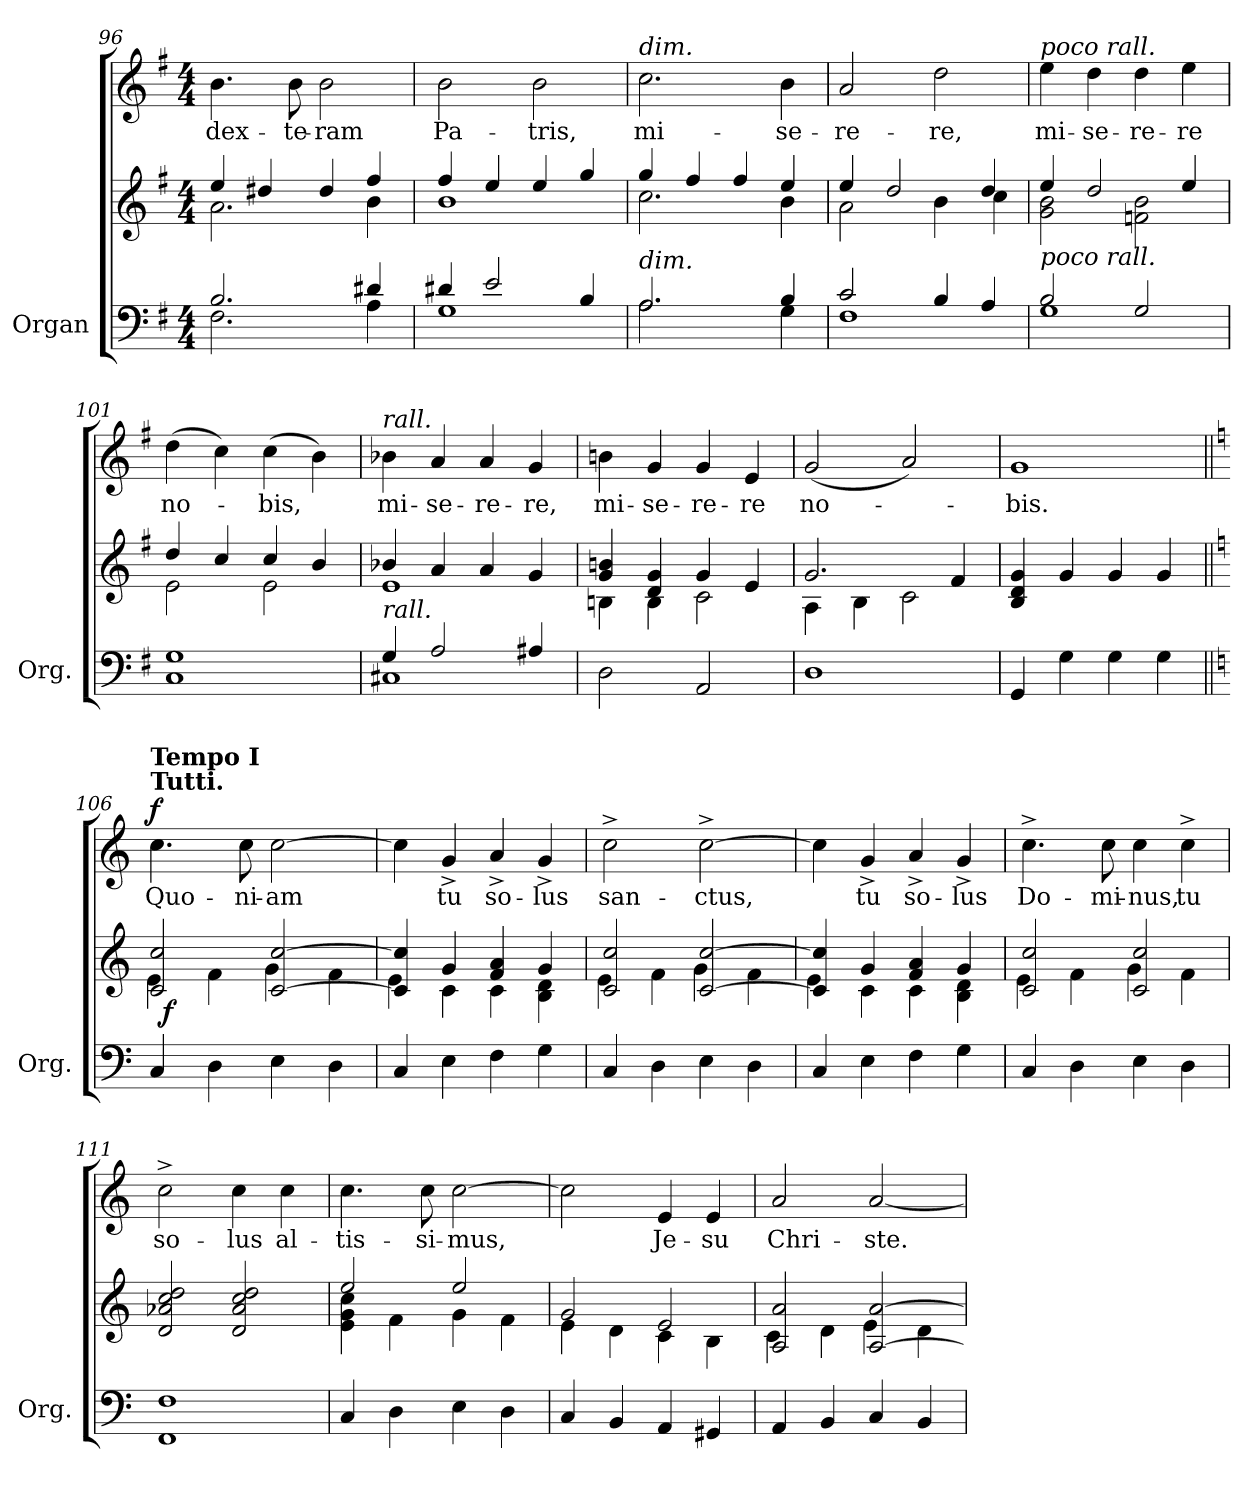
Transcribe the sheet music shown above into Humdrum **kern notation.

**kern	**kern	**dynam	**kern	**text	**dynam
*part2	*part2	*part2	*part1	*part1	*part1
*staff3	*staff2	*staff2/3	*staff1	*staff1	*staff1
*I"Organ	*	*	*	*	*
*I'Org.	*	*	*	*	*
*clefF4	*clefG2	*	*clefG2	*	*
*k[f#]	*k[f#]	*	*k[f#]	*	*
*G:	*G:	*	*G:	*	*
*M4/4	*M4/4	*	*M4/4	*	*
=96	=96	=96	=96	=96	=96
*^	*^	*	*	*	*
2.B/	2.F#\	4ee/	2.a\	.	4.b\	dex-	.
.	.	4dd#X/	.	.	.	.	.
.	.	.	.	.	8b\	-te-	.
.	.	4dd#/	.	.	2b\	-ram	.
4d#X/	4A\	4ff#/	4b\	.	.	.	.
=97	=97	=97	=97	=97	=97	=97	=97
4d#X/	1G	4ff#/	1b	.	2b\	Pa-	.
2e/	.	4ee/	.	.	.	.	.
.	.	4ee/	.	.	2b\	-tris,	.
4B/	.	4gg/	.	.	.	.	.
=98	=98	=98	=98	=98	=98	=98	=98
!	!	!	!	!	!LO:TX:a:i:t=dim.	!	!
!LO:TX:a:i:t=dim.	!	!	!	!	!	!	!
2.A/	2.A\	4gg/	2.cc\	.	2.cc\	mi-	.
.	.	4ff#/	.	.	.	.	.
.	.	4ff#/	.	.	.	.	.
4B/	4G\	4ee/	4b\	.	4b\	-se-	.
=99	=99	=99	=99	=99	=99	=99	=99
2c/	1F#	4ee/	2a\	.	2a/	-re-	.
.	.	2dd/	.	.	.	.	.
4B/	.	.	4b\	.	2dd\	-re,	.
4A/	.	4dd/	4cc\	.	.	.	.
=100	=100	=100	=100	=100	=100	=100	=100
!	!	!	!	!	!LO:TX:a:i:t=poco rall.	!	!
!LO:TX:a:i:t=poco rall.	!	!	!	!	!	!	!
2B/	1G	4ee/	2g\ 2b\	.	4ee\	mi-	.
.	.	2dd/	.	.	4dd\	-se-	.
2G/	.	.	2fn\ 2b\	.	4dd\	-re-	.
.	.	4ee/	.	.	4ee\	-re	.
!!LO:LB:g=z
=101	=101	=101	=101	=101	=101	=101	=101
1G	1C	4dd/	2e\	.	(4dd\	no-	.
.	.	4cc/	.	.	4cc\)	.	.
.	.	4cc/	2e\	.	(4cc\	-bis,	.
.	.	4b/	.	.	4b\)	.	.
=102	=102	=102	=102	=102	=102	=102	=102
!	!	!	!	!	!LO:TX:a:i:t=rall.	!	!
!LO:TX:a:i:t=rall.	!	!	!	!	!	!	!
4G/	1C#X	4b-X/	1e	.	4b-X\	mi-	.
2A/	.	4a/	.	.	4a/	-se-	.
.	.	4a/	.	.	4a/	-re-	.
4A#X/	.	4g/	.	.	4g/	-re,	.
*v	*v	*	*	*	*	*	*
=103	=103	=103	=103	=103	=103	=103
2D\	4g/ 4bn/	4Bn\	.	4bn\	mi-	.
.	4d/ 4g/	4B\	.	4g/	-se-	.
2AA/	4g/	2c\	.	4g/	-re-	.
.	4e/	.	.	4e/	-re	.
=104	=104	=104	=104	=104	=104	=104
1D	2.g/	4A\	.	(2g/	no-	.
.	.	4B\	.	.	.	.
.	.	2c\	.	2a/)	.	.
.	4f#/	.	.	.	.	.
*	*v	*v	*	*	*	*
=105	=105	=105	=105	=105	=105
4GG/	4B/ 4d/ 4g/	.	1g	-bis.	.
4G\	4g/	.	.	.	.
4G\	4g/	.	.	.	.
4G\	4g/	.	.	.	.
=106||	=106||	=106||	=106||	=106||	=106||
*k[]	*k[]	*	*k[]	*	*
*C:	*C:	*	*C:	*	*
*	*	*	*MM160	*	*
*	*^	*	*	*	*
!	!	!	!	!LO:TX:a:B:t=Tutti.	!	!
!	!	!	!	!LO:TX:a:B:t=Tempo I	!	!
!	!	!	!	!	!	!LO:DY:b
*	*	*^	*	*	*	*
4C/	2c/ 2cc/	4e\	32ryy	.	4.cc\	Quo-	f
!	!	!	!	!LO:DY:b	!	!	!
.	.	.	2ryy	f	.	.	.
4D\	.	4f\	.	.	.	.	.
.	.	.	.	.	8cc\	-ni-	.
4E\	[<2c/ [>2cc/	4g\	.	.	[2cc\	-am	.
.	.	.	4...ryy	.	.	.	.
4D\	.	4f\	.	.	.	.	.
*	*	*v	*v	*	*	*	*
!!LO:LB:g=z
=107	=107	=107	=107	=107	=107	=107
4C/	4c/] 4cc/]	4e\	.	4cc\]	.	.
4E\	4g/	4c\	.	4g^>/	tu	.
4F\	4f/ 4a/	4c\	.	4a^>/	so-	.
4G\	4g/	4B\ 4d\	.	4g^>/	-lus	.
=108	=108	=108	=108	=108	=108	=108
4C/	2c/ 2cc/	4e\	.	2cc^>\	san-	.
4D\	.	4f\	.	.	.	.
4E\	[<2c/ [>2cc/	4g\	.	[2cc^>\	-ctus,	.
4D\	.	4f\	.	.	.	.
=109	=109	=109	=109	=109	=109	=109
4C/	4c/] 4cc/]	4e\	.	4cc\]	.	.
4E\	4g/	4c\	.	4g^>/	tu	.
4F\	4f/ 4a/	4c\	.	4a^>/	so-	.
4G\	4g/	4B\ 4d\	.	4g^>/	-lus	.
=110	=110	=110	=110	=110	=110	=110
4C/	2c/ 2cc/	4e\	.	4.cc^>\	Do-	.
4D\	.	4f\	.	.	.	.
.	.	.	.	8cc\	-mi-	.
4E\	2c/ 2cc/	4g\	.	4cc\	-nus,	.
4D\	.	4f\	.	4cc^>\	tu	.
*	*v	*v	*	*	*	*
=111	=111	=111	=111	=111	=111
1FF 1F	2d/ 2a-X/ 2cc/ 2dd/	.	2cc^>\	so-	.
.	2d/ 2a-/ 2cc/ 2dd/	.	4cc\	-lus	.
.	.	.	4cc\	al-	.
=112	=112	=112	=112	=112	=112
*	*^	*	*	*	*
4C/	2ee/	4e\ 4g\ 4cc\	.	4.cc\	-tis-	.
4D\	.	4f\	.	.	.	.
.	.	.	.	8cc\	-si-	.
4E\	2ee/	4g\	.	[2cc\	-mus,	.
4D\	.	4f\	.	.	.	.
=113	=113	=113	=113	=113	=113	=113
4C/	2g/	4e\	.	2cc\]	.	.
4BB/	.	4d\	.	.	.	.
4AA/	2e/	4c\	.	4e/	Je-	.
4GG#X/	.	4B\	.	4e/	-su	.
!!LO:LB:g=z
=114	=114	=114	=114	=114	=114	=114
4AA/	2A/ 2a/	4c\	.	2a/	Chri-	.
4BB/	.	4d\	.	.	.	.
4C/	[<2A/ [>2a/	4e\	.	[2a/	-ste.	.
4BB/	.	4d\	.	.	.	.
*	*v	*v	*	*	*	*
=	=	=	=	=	=
*-	*-	*-	*-	*-	*-
